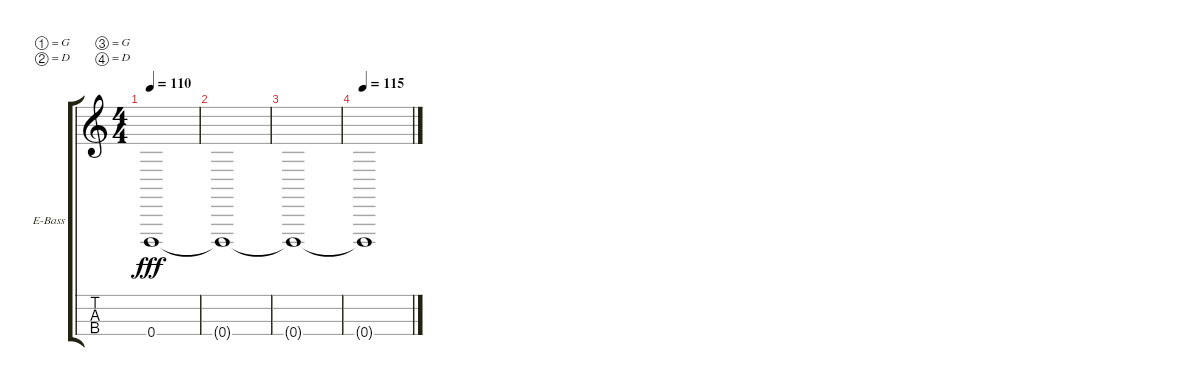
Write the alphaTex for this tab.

\bracketExtendMode groupsimilarinstruments
\firstSystemTrackNameOrientation horizontal
\otherSystemsTrackNameOrientation horizontal
\track ("James" "E-Bass") {instrument electricbassfinger}
\staff {score tabs}
\tuning (G1 D1 G0 D0)
\ts (4 4)
\tempo 110
\clef g2
\ks c
0.4{t}.1{dy fff} |
0.4{t}.1 |
0.4{t}.1 |
\tempo 115
0.4{t}.1
